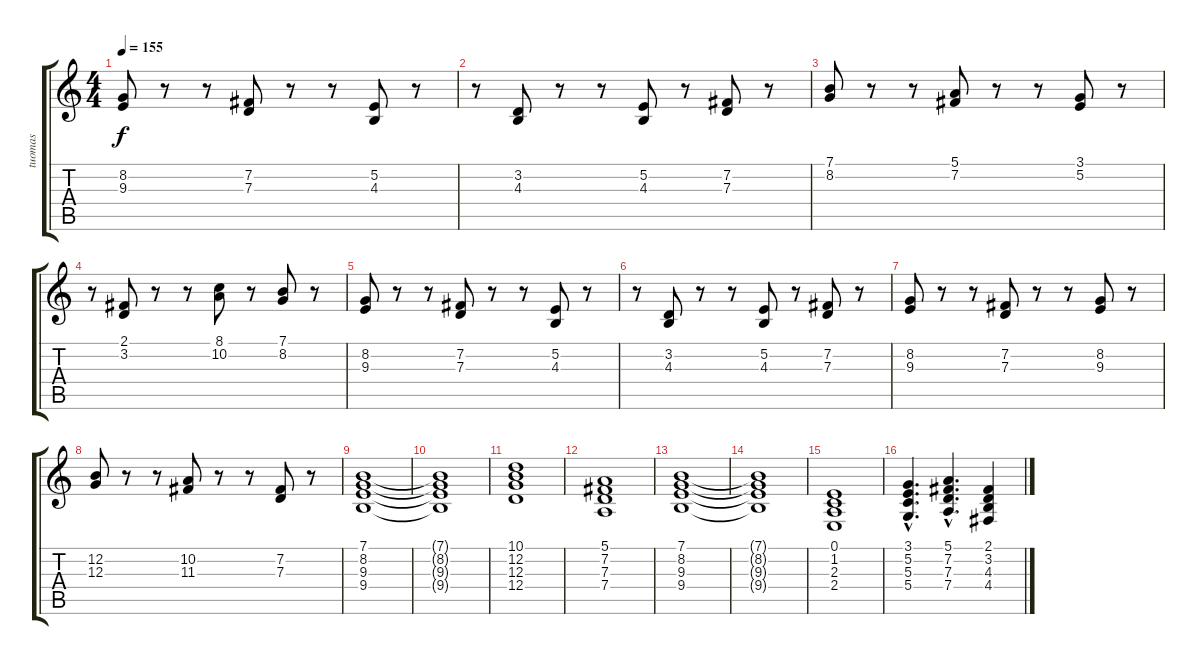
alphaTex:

\track ("tuomas" "tuomas") {instrument stringensemble1}
\staff {score tabs}
\tuning (E4 B3 G3 D3 A2 E2) {hide}
\ts (4 4)
\tempo 155
\clef g2
\ks c
(8.2 9.3).8{dy f} r.8 r.8 (7.2 7.3).8 r.8 r.8 (5.2 4.3).8 r.8 |
r.8 (3.2 4.3).8 r.8 r.8 (5.2 4.3).8 r.8 (7.2 7.3).8 r.8 |
(7.1 8.2).8 r.8 r.8 (5.1 7.2).8 r.8 r.8 (3.1 5.2).8 r.8 |
r.8 (2.1 3.2).8 r.8 r.8 (8.1 10.2).8 r.8 (7.1 8.2).8 r.8 |
(8.2 9.3).8 r.8 r.8 (7.2 7.3).8 r.8 r.8 (5.2 4.3).8 r.8 |
r.8 (3.2 4.3).8 r.8 r.8 (5.2 4.3).8 r.8 (7.2 7.3).8 r.8 |
(8.2 9.3).8 r.8 r.8 (7.2 7.3).8 r.8 r.8 (8.2 9.3).8 r.8 |
(12.2 12.3).8 r.8 r.8 (10.2 11.3).8 r.8 r.8 (7.2 7.3).8 r.8 |
(7.1 8.2 9.3 9.4).1 |
(7.1{t} 8.2{t} 9.3{t} 9.4{t}).1 |
(10.1 12.2 12.3 12.4).1 |
(5.1 7.2 7.3 7.4).1 |
(7.1 8.2 9.3 9.4).1 |
(7.1{t} 8.2{t} 9.3{t} 9.4{t}).1 |
(0.1 1.2 2.3 2.4).1 |
(3.1{hac} 5.2{hac} 5.3{hac} 5.4{hac}).4{d} (5.1{hac} 7.2{hac} 7.3{hac} 7.4{hac}).4{d} (2.1 3.2 4.3 4.4).4
